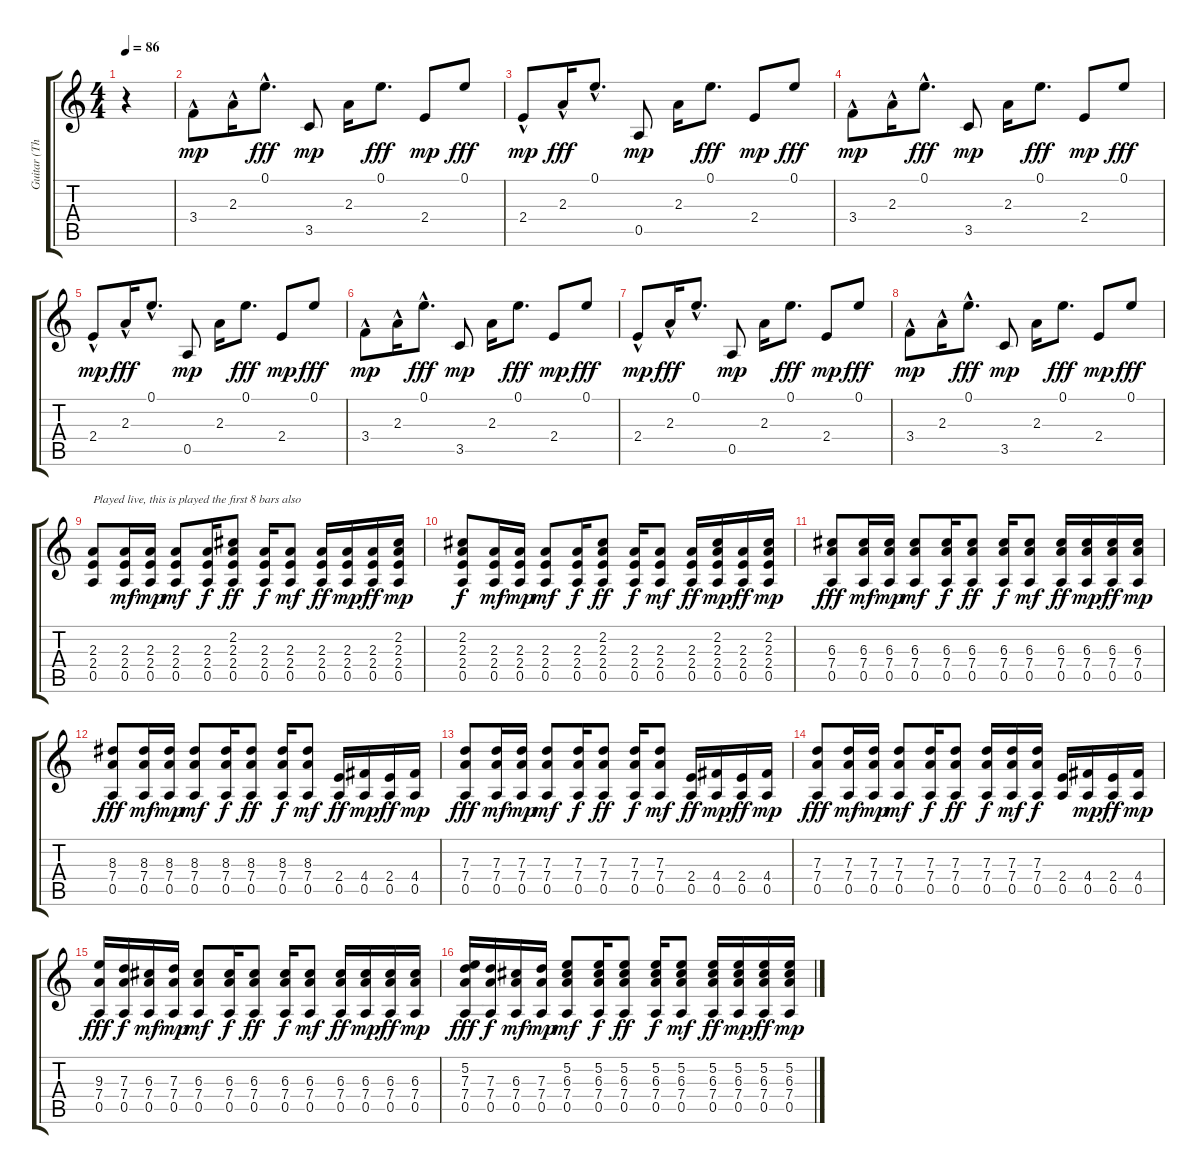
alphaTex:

\track ("Guitar (Thom)" "Guitar (Th") {instrument electricguitarclean}
\staff {score tabs}
\tuning (E4 B3 G3 D3 A2 E2) {hide}
\ts (4 4)
\tempo 86
\clef g2
\ks c
r.4{dy mp instrument electricguitarclean} |
3.4{hac}.8{instrument electricpiano1} 2.3{hac}.16 0.1{hac}.8{d dy fff} 3.5.8{dy mp} 2.3.16 0.1.8{d dy fff} 2.4.8{dy mp} 0.1.8{dy fff} |
2.4{hac}.8{dy mp} 2.3{hac}.16{dy fff} 0.1{hac}.8{d} 0.5.8{dy mp} 2.3.16 0.1.8{d dy fff} 2.4.8{dy mp} 0.1.8{dy fff} |
3.4{hac}.8{dy mp} 2.3{hac}.16 0.1{hac}.8{d dy fff} 3.5.8{dy mp} 2.3.16 0.1.8{d dy fff} 2.4.8{dy mp} 0.1.8{dy fff} |
2.4{hac}.8{dy mp} 2.3{hac}.16{dy fff} 0.1{hac}.8{d} 0.5.8{dy mp} 2.3.16 0.1.8{d dy fff} 2.4.8{dy mp} 0.1.8{dy fff} |
3.4{hac}.8{dy mp} 2.3{hac}.16 0.1{hac}.8{d dy fff} 3.5.8{dy mp} 2.3.16 0.1.8{d dy fff} 2.4.8{dy mp} 0.1.8{dy fff} |
2.4{hac}.8{dy mp} 2.3{hac}.16{dy fff} 0.1{hac}.8{d} 0.5.8{dy mp} 2.3.16 0.1.8{d dy fff} 2.4.8{dy mp} 0.1.8{dy fff} |
3.4{hac}.8{dy mp} 2.3{hac}.16 0.1{hac}.8{d dy fff} 3.5.8{dy mp} 2.3.16 0.1.8{d dy fff} 2.4.8{dy mp} 0.1.8{dy fff} |
(2.3 2.4 0.5).8{txt "Played live, this is played the first 8 bars also" instrument electricguitarclean} (2.3 2.4 0.5).16{dy mf} (2.3 2.4 0.5).16{dy mp} (2.3 2.4 0.5).8{dy mf} (2.3 2.4 0.5).16{dy f} (2.2 2.3 2.4 0.5).8{dy ff} (2.3 2.4 0.5).16{dy f} (2.3 2.4 0.5).8{dy mf} (2.3 2.4 0.5).16{dy ff} (2.3 2.4 0.5).16{dy mp} (2.3 2.4 0.5).16{dy ff} (2.2 2.3 2.4 0.5).16{dy mp} |
(2.2 2.3 2.4 0.5).8{dy f instrument electricguitarclean} (2.3 2.4 0.5).16{dy mf} (2.3 2.4 0.5).16{dy mp} (2.3 2.4 0.5).8{dy mf} (2.3 2.4 0.5).16{dy f} (2.2 2.3 2.4 0.5).8{dy ff} (2.3 2.4 0.5).16{dy f} (2.3 2.4 0.5).8{dy mf} (2.3 2.4 0.5).16{dy ff} (2.2 2.3 2.4 0.5).16{dy mp} (2.3 2.4 0.5).16{dy ff} (2.2 2.3 2.4 0.5).16{dy mp} |
(6.3 7.4 0.5).8{dy fff instrument electricguitarclean} (6.3 7.4 0.5).16{dy mf} (6.3 7.4 0.5).16{dy mp} (6.3 7.4 0.5).8{dy mf} (6.3 7.4 0.5).16{dy f} (6.3 7.4 0.5).8{dy ff} (6.3 7.4 0.5).16{dy f} (6.3 7.4 0.5).8{dy mf} (6.3 7.4 0.5).16{dy ff} (6.3 7.4 0.5).16{dy mp} (6.3 7.4 0.5).16{dy ff} (6.3 7.4 0.5).16{dy mp} |
(8.3 7.4 0.5).8{dy fff instrument electricguitarclean} (8.3 7.4 0.5).16{dy mf} (8.3 7.4 0.5).16{dy mp} (8.3 7.4 0.5).8{dy mf} (8.3 7.4 0.5).16{dy f} (8.3 7.4 0.5).8{dy ff} (8.3 7.4 0.5).16{dy f} (8.3 7.4 0.5).8{dy mf} (2.4 0.5).16{dy ff} (4.4 0.5).16{dy mp} (2.4 0.5).16{dy ff} (4.4 0.5).16{dy mp} |
(7.3 7.4 0.5).8{dy fff instrument electricguitarclean} (7.3 7.4 0.5).16{dy mf} (7.3 7.4 0.5).16{dy mp} (7.3 7.4 0.5).8{dy mf} (7.3 7.4 0.5).16{dy f} (7.3 7.4 0.5).8{dy ff} (7.3 7.4 0.5).16{dy f} (7.3 7.4 0.5).8{dy mf} (2.4 0.5).16{dy ff} (4.4 0.5).16{dy mp} (2.4 0.5).16{dy ff} (4.4 0.5).16{dy mp} |
(7.3 7.4 0.5).8{dy fff instrument electricguitarclean} (7.3 7.4 0.5).16{dy mf} (7.3 7.4 0.5).16{dy mp} (7.3 7.4 0.5).8{dy mf} (7.3 7.4 0.5).16{dy f} (7.3 7.4 0.5).8{dy ff} (7.3 7.4 0.5).16{dy f} (7.3 7.4 0.5).16{dy mf} (7.3 7.4 0.5).16{dy f} (2.4 0.5).16 (4.4 0.5).16{dy mp} (2.4 0.5).16{dy ff} (4.4 0.5).16{dy mp} |
(9.3 7.4 0.5).16{dy fff instrument electricguitarclean} (7.3 7.4 0.5).16{dy f} (6.3 7.4 0.5).16{dy mf} (7.3 7.4 0.5).16{dy mp} (6.3 7.4 0.5).8{dy mf} (6.3 7.4 0.5).16{dy f} (6.3 7.4 0.5).8{dy ff} (6.3 7.4 0.5).16{dy f} (6.3 7.4 0.5).8{dy mf} (6.3 7.4 0.5).16{dy ff} (6.3 7.4 0.5).16{dy mp} (6.3 7.4 0.5).16{dy ff} (6.3 7.4 0.5).16{dy mp} |
(5.2 7.3 7.4 0.5).16{dy fff instrument electricguitarclean} (7.3 7.4 0.5).16{dy f} (6.3 7.4 0.5).16{dy mf} (7.3 7.4 0.5).16{dy mp} (5.2 6.3 7.4 0.5).8{dy mf} (5.2 6.3 7.4 0.5).16{dy f} (5.2 6.3 7.4 0.5).8{dy ff} (5.2 6.3 7.4 0.5).16{dy f} (5.2 6.3 7.4 0.5).8{dy mf} (5.2 6.3 7.4 0.5).16{dy ff} (5.2 6.3 7.4 0.5).16{dy mp} (5.2 6.3 7.4 0.5).16{dy ff} (5.2 6.3 7.4 0.5).16{dy mp}
